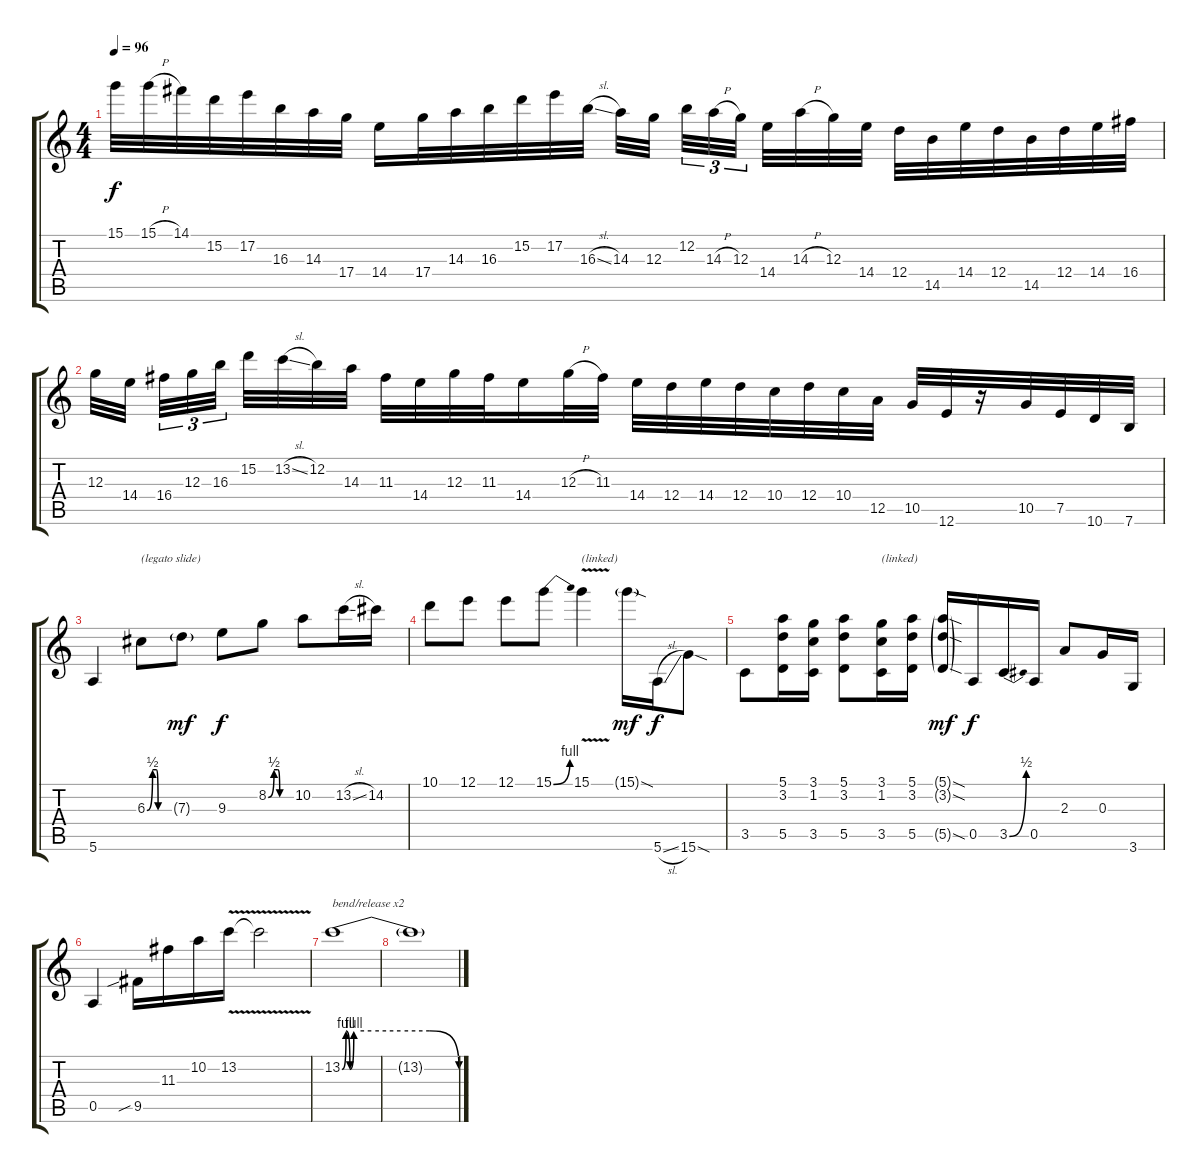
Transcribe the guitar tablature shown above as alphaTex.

\track "" {instrument distortionguitar}
\staff {score tabs}
\tuning (E4 B3 G3 D3 A2 E2) {hide}
\ts (4 4)
\tempo 96
\clef g2
\ks c
15.1.32{dy f} 15.1{h}.32 14.1.32 15.2.32 17.2.32 16.3.32 14.3.32 17.4.32 14.4.16 17.4.32 14.3.32 16.3.32 15.2.32 17.2.32 16.3{sl}.32 14.3.32 12.3.32 12.2.32{tu (3 2)} 14.3{h}.32{tu (3 2)} 12.3.32{tu (3 2)} 14.4.32 14.3{h}.32 12.3.32 14.4.32 12.4.32 14.5.32 14.4.32 12.4.32 14.5.32 12.4.32 14.4.32 16.4.32 |
12.3.32 14.4.32 16.4.32{tu (3 2)} 12.3.32{tu (3 2)} 16.3.32{tu (3 2)} 15.2.32 13.2{sl}.32 12.2.32 14.3.32 11.3.32 14.4.32 12.3.32 11.3.32 14.4.16 12.3{h}.32 11.3.32 14.4.32 12.4.32 14.4.32 12.4.32 10.4.32 12.4.32 10.4.32 12.5.32 10.5.32 12.6.32 r.16 10.5.32 7.5.32 10.6.32 7.6.32 |
5.6.4 6.3{be (custom 0 0 15 2 25 2 30 0 45 0 60 0)}.8{txt "(legato slide)"} 7.3{g}.8{dy mf} 9.3.8{dy f} 8.2{be (custom 0 0 15 2 25 2 30 0 45 0 60 0)}.8 10.2.8 13.2{sl}.16 14.2.16 |
10.1.8 12.1.8 12.1.8 15.1{be (bend 0 0 60 4)}.8 15.1{v}.4{txt "(linked)"} 15.1{sod g}.16{dy mf} 5.6{sl}.16{dy f} 15.6{sod}.8 |
3.5.8 (5.1 3.2 5.5).16 (3.1 1.2 3.5).16 (5.1 3.2 5.5).8 (3.1 1.2 3.5).16{txt "(linked)"} (5.1 3.2 5.5).16 (5.1{sod g} 3.2{sod g} 5.5{sod g}).16{dy mf} 0.5.16{dy f} 3.5{be (bend 0 0 60 2)}.16 0.5.16 2.3.8 0.3.16 3.6.16 |
0.5.4 9.5{sib}.16 11.3.16 10.2.16 13.2{v}.16 13.2{t}.2 |
13.2{be (custom 0 0 2 4 4 0 6 4 15 4 30 4 45 4 60 0)}.1{txt "bend/release x2"} |
13.2{t}.1
